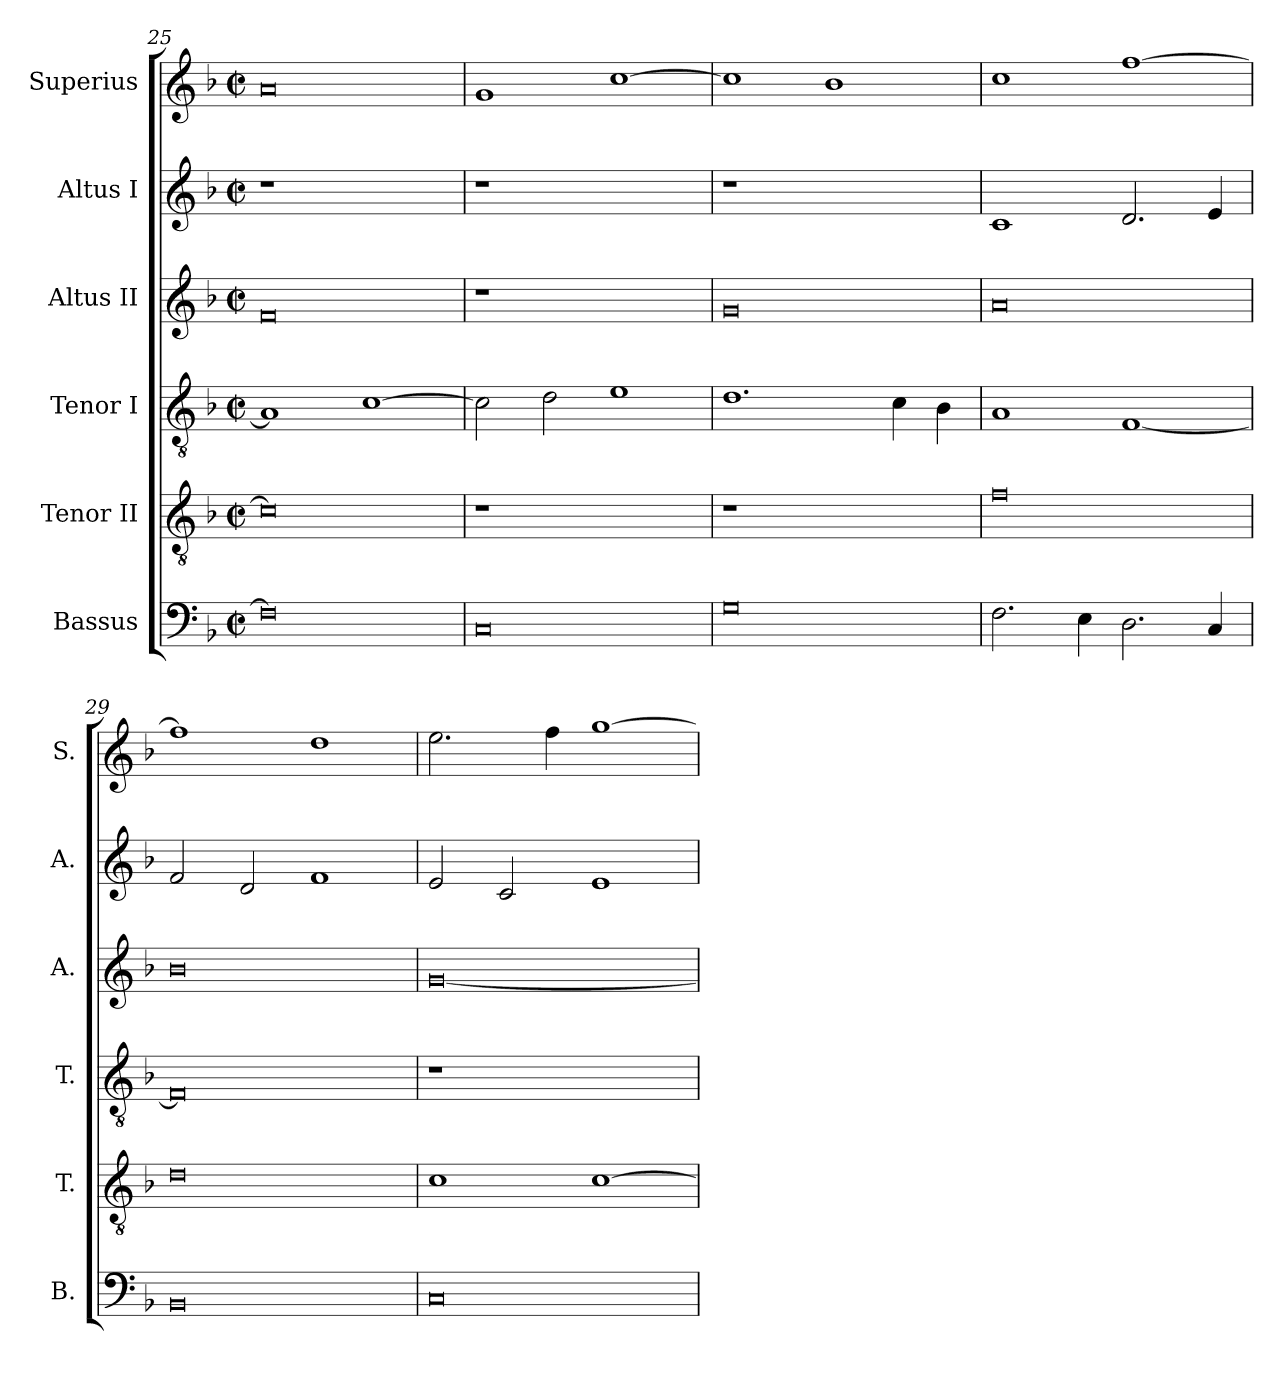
**kern	**kern	**kern	**kern	**kern	**kern
*part6	*part5	*part4	*part3	*part2	*part1
*staff6	*staff5	*staff4	*staff3	*staff2	*staff1
*I"Bassus	*I"Tenor II	*I"Tenor I	*I"Altus II	*I"Altus I	*I"Superius
*I'B.	*I'T.	*I'T.	*I'A.	*I'A.	*I'S.
*clefF4	*clefGv2	*clefGv2	*clefG2	*clefG2	*clefG2
*	*ITrd7c12	*ITrd7c12	*	*	*
*k[b-]	*k[b-]	*k[b-]	*k[b-]	*k[b-]	*k[b-]
*F:	*F:	*F:	*F:	*F:	*F:
*M2/2	*M2/2	*M2/2	*M2/2	*M2/2	*M2/2
*met(c|)	*met(c|)	*met(c|)	*met(c|)	*met(c|)	*met(c|)
=25	=25	=25	=25	=25	=25
!	!	!	!	!LO:N:vis=1	!
0Fi]	0Ci]	1AAi]	0fi	1r	0ai
.	.	[>1Ci	.	1ryy	.
=26	=26	=26	=26	=26	=26
!	!LO:N:vis=1	!	!LO:N:vis=1	!LO:N:vis=1	!
0Ci	1r	2Ci\]	1r	1r	1gi
.	.	2Di\	.	.	.
.	1ryy	1Ei	1ryy	1ryy	[>1cci
=27	=27	=27	=27	=27	=27
!	!LO:N:vis=1	!	!	!LO:N:vis=1	!
0Gi	1r	1.Di	0gi	1r	1cci]
.	1ryy	.	.	1ryy	1b-i
.	.	4Ci\	.	.	.
.	.	4BB-i\	.	.	.
=28	=28	=28	=28	=28	=28
2.Fi\	0Fi	1AAi	0ai	1ci	1cci
4Ei\	.	.	.	.	.
2.Di\	.	[<1FFi	.	2.di/	[>1ffi
4Ci/	.	.	.	4ei/	.
=29	=29	=29	=29	=29	=29
0BB-i	0Di	0FFi]	0b-i	2fi/	1ffi]
.	.	.	.	2di/	.
.	.	.	.	1fi	1ddi
!!LO:LB:g=z
=30	=30	=30	=30	=30	=30
!	!	!LO:N:vis=1	!	!	!
0Ci	1Ci	1r	[<0gi	2ei/	2.eei\
.	.	.	.	2ci/	.
.	.	.	.	.	4ffi\
.	[>1Ci	1ryy	.	1ei	[>1ggi
=	=	=	=	=	=
*-	*-	*-	*-	*-	*-
